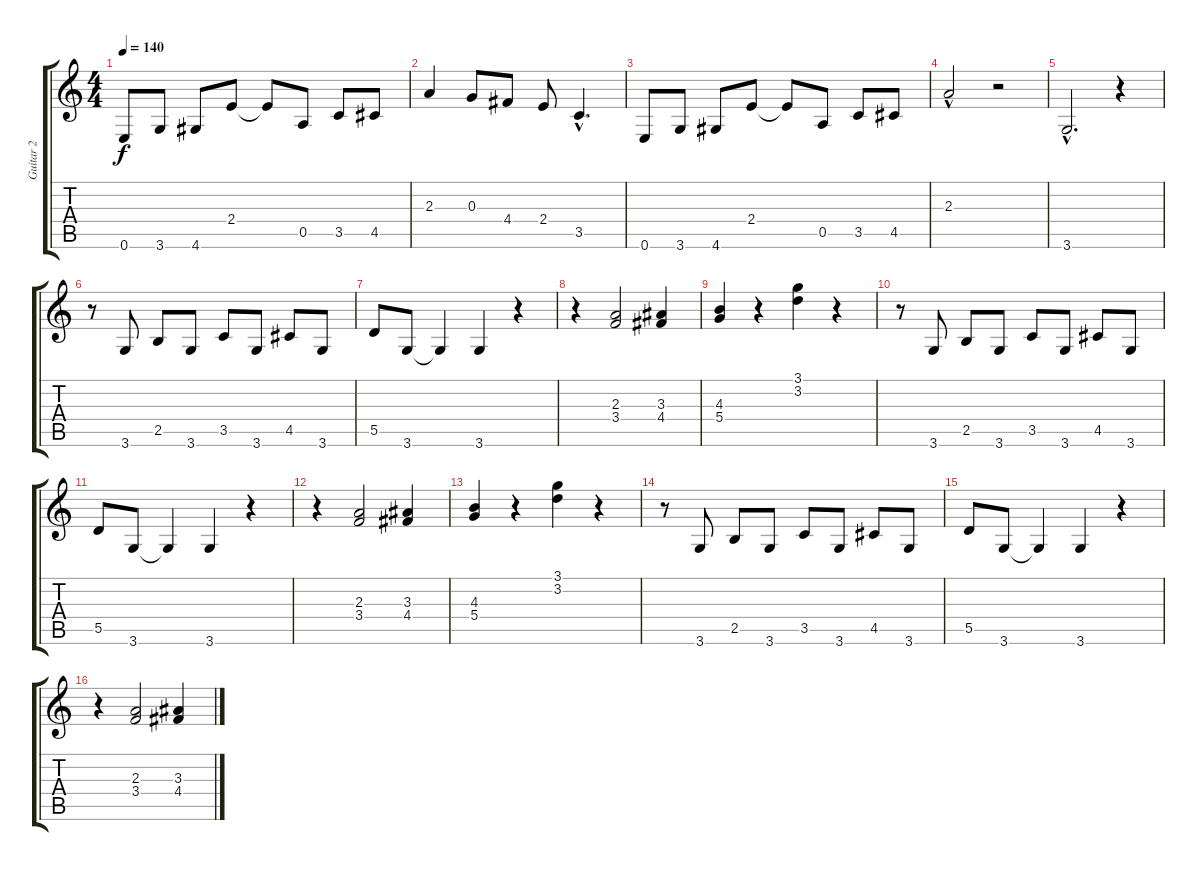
\track ("Guitar 2" "Guitar 2") {instrument distortionguitar}
\staff {score tabs}
\tuning (E4 B3 G3 D3 A2 E2) {hide}
\ts (4 4)
\tempo 140
\clef g2
\ks c
0.6.8{dy f} 3.6.8 4.6.8 2.4.8 2.4{t}.8 0.5.8 3.5.8 4.5.8 |
2.3.4 0.3.8 4.4.8 2.4.8 3.5{hac}.4{d} |
0.6.8 3.6.8 4.6.8 2.4.8 2.4{t}.8 0.5.8 3.5.8 4.5.8 |
2.3{hac}.2 r.2 |
3.6{hac}.2{d volume 12} r.4 |
r.8 3.6.8 2.5.8 3.6.8 3.5.8 3.6.8 4.5.8 3.6.8 |
5.5.8 3.6.8 3.6{t}.4 3.6.4 r.4 |
r.4 (2.3 3.4).2 (3.3 4.4).4 |
(4.3 5.4).4 r.4 (3.1 3.2).4 r.4 |
r.8 3.6.8 2.5.8 3.6.8 3.5.8 3.6.8 4.5.8 3.6.8 |
5.5.8 3.6.8 3.6{t}.4 3.6.4 r.4 |
r.4 (2.3 3.4).2 (3.3 4.4).4 |
(4.3 5.4).4 r.4 (3.1 3.2).4 r.4 |
r.8 3.6.8 2.5.8 3.6.8 3.5.8 3.6.8 4.5.8 3.6.8 |
5.5.8 3.6.8 3.6{t}.4 3.6.4 r.4 |
r.4 (2.3 3.4).2 (3.3 4.4).4
